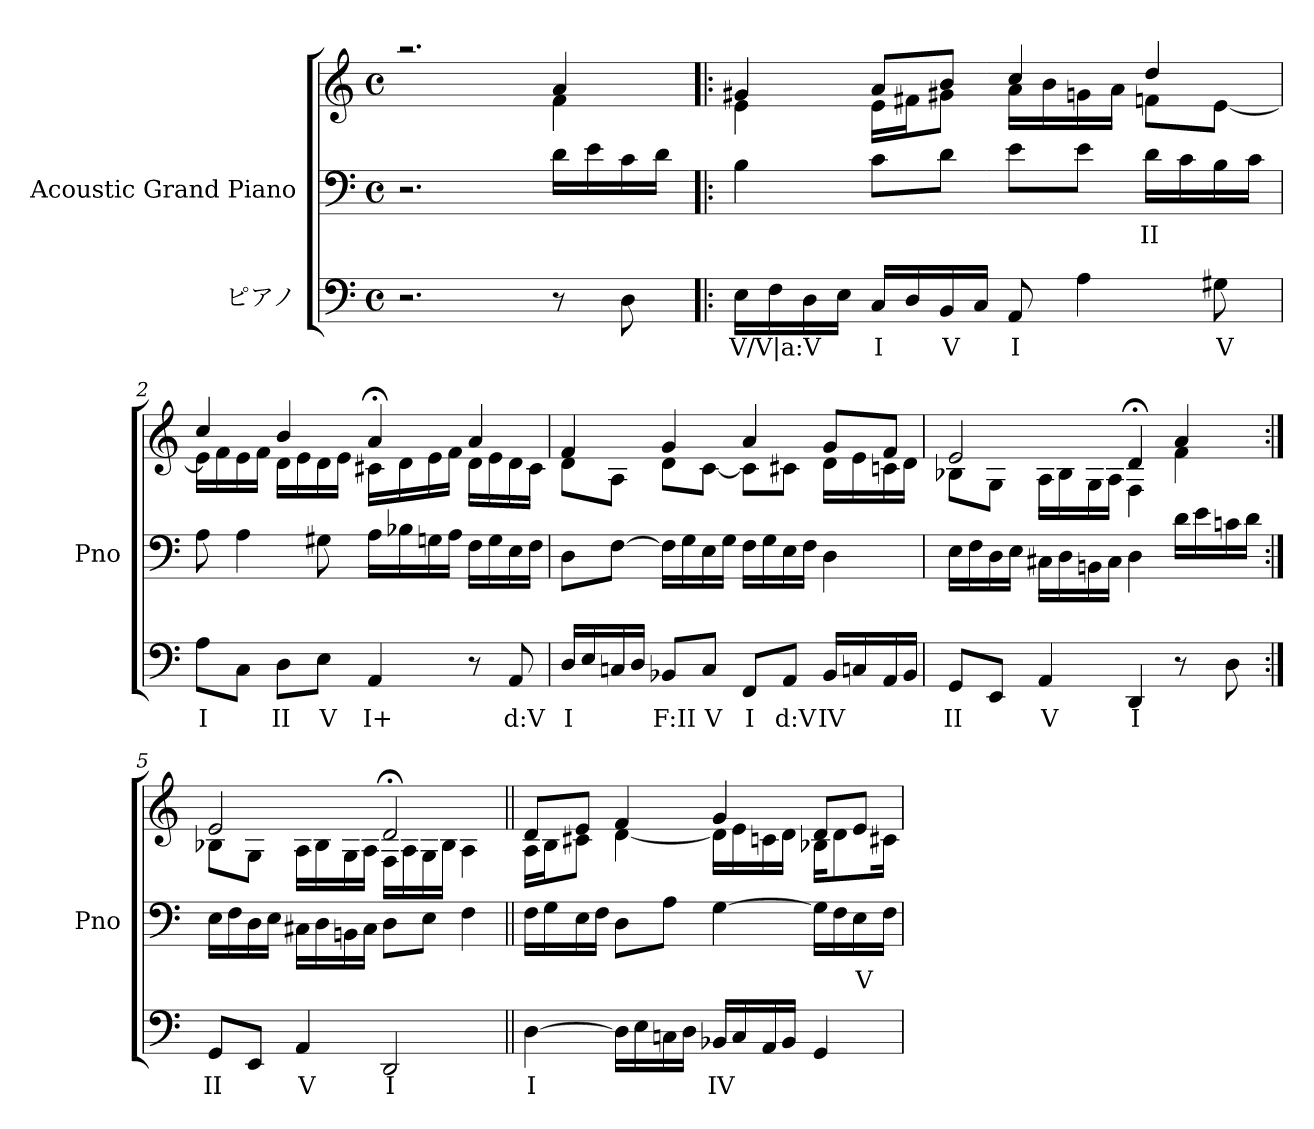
**kern	**text	**kern	**text	**kern
*part2	*part2	*part1	*part1	*part1
*staff3	*staff3	*staff2	*staff2	*staff1
*I"ピアノ	*	*I"Acoustic Grand Piano	*	*
*	*	*I'Pno	*	*
*clefF4	*	*clefF4	*	*clefG2
*k[]	*	*k[]	*	*k[]
*C:	*	*C:	*	*C:
*M4/4	*	*M4/4	*	*M4/4
*met(c)	*	*met(c)	*	*met(c)
*MM120	*	*MM120	*	*MM120
=	=	=	=	=
*	*	*	*	*^
2.r	.	2.r	.	2.raa	2.ryy
!	!LO:LY:b	!	!	!	!
8r	d:I	16d\LL	.	4a/	4f\
.	.	16e\	.	.	.
8D\	.	16c\	.	.	.
.	.	16d\JJ	.	.	.
=1!|:	=1!|:	=1!|:	=1!|:	=1!|:	=1!|:
!	!LO:LY:b	!	!	!	!
16E\LL	V/V|a:V	4B\	.	4g#X/	4e\
16F\	.	.	.	.	.
16D\	.	.	.	.	.
16E\JJ	.	.	.	.	.
!	!LO:LY:b	!	!	!	!
16C/LL	I	8c\L	.	8a/L	16e\LL
16D/	.	.	.	.	16f#X\J
!	!LO:LY:b	!	!	!	!
16BB/	V	8d\J	.	8b/J	8g#X\J
16C/JJ	.	.	.	.	.
!	!LO:LY:b	!	!	!	!
8AA/	I	8e\L	.	4cc/	16a\LL
.	.	.	.	.	16b\
4A\	.	8e\J	.	.	16gn\
.	.	.	.	.	16a\JJ
!	!	!	!LO:LY:b	!	!
.	.	16d\LL	II	4dd/	8fn\L
.	.	16c\	.	.	.
!	!LO:LY:b	!	!	!	!
8G#X\	V	16B\	.	.	[<8e\J
.	.	16c\JJ	.	.	.
=2	=2	=2	=2	=2	=2
!	!LO:LY:b	!	!	!	!
8A\L	I	8A\	.	4cc/	16e\LL]
.	.	.	.	.	16f\
8C\J	.	4A\	.	.	16e\
.	.	.	.	.	16f\JJ
!	!LO:LY:b	!	!	!	!
8D\L	II	.	.	4b/	16d\LL
.	.	.	.	.	16e\
!	!LO:LY:b	!	!	!	!
8E\J	V	8G#X\	.	.	16d\
.	.	.	.	.	16e\JJ
!	!LO:LY:b	!	!	!	!
4AA/	I+	16A\LL	.	4a;</	16c#X\LL
.	.	16B-X\	.	.	16d\
.	.	16Gn\	.	.	16e\
.	.	16A\JJ	.	.	16f\JJ
!	!LO:LY:b	!	!	!	!
8r	(IV|d:I)	16F\LL	.	4a/	16d\LL
.	.	16G\	.	.	16e\
!	!LO:LY:b	!	!	!	!
8AA/	d:V	16E\	.	.	16d\
.	.	16F\JJ	.	.	16c#\JJ
!!LO:LB:g=z	!!
=3	=3	=3	=3	=3	=3
!	!LO:LY:b	!	!	!	!
16D/LL	I	8D\L	.	4f/	8d\L
16E/	.	.	.	.	.
16Cn/	.	[8F\J	.	.	8A\J
16D/JJ	.	.	.	.	.
!	!LO:LY:b	!	!	!	!
8BB-X/L	F:II	16F\LL]	.	4g/	8d\L
.	.	16G\	.	.	.
!	!LO:LY:b	!	!	!	!
8C/J	V	16E\	.	.	[<8c\J
.	.	16G\JJ	.	.	.
!	!LO:LY:b	!	!	!	!
8FF/L	I	16F\LL	.	4a/	8c\L]
.	.	16G\	.	.	.
!	!LO:LY:b	!	!	!	!
8AA/J	d:V	16E\	.	.	8c#X\J
.	.	16F\JJ	.	.	.
!	!LO:LY:b	!	!	!	!
16BB-/LL	IV	4D\	.	8g/L	16d\LL
16Cn/	.	.	.	.	16e\
16AA/	.	.	.	8f/J	16cn\
16BB-/JJ	.	.	.	.	16d\JJ
=4	=4	=4	=4	=4	=4
!	!LO:LY:b	!	!	!	!
8GG/L	II	16E\LL	.	2e/	8B-X\L
.	.	16F\	.	.	.
8EE/J	.	16D\	.	.	8G\J
.	.	16E\JJ	.	.	.
!	!LO:LY:b	!	!	!	!
4AA/	V	16C#X\LL	.	.	16A\LL
.	.	16D\	.	.	16B-\
.	.	16BBn\	.	.	16G\
.	.	16C#\JJ	.	.	16A\JJ
!	!LO:LY:b	!	!	!	!
4DD/	I	4D\	.	4d;</	4F\
8r	.	16d\LL	.	4a/	4f\
.	.	16e\	.	.	.
8D\	.	16cn\	.	.	.
.	.	16d\JJ	.	.	.
=5:|!	=5:|!	=5:|!	=5:|!	=5:|!	=5:|!
!	!LO:LY:b	!	!	!	!
8GG/L	II	16E\LL	.	2e/	8B-X\L
.	.	16F\	.	.	.
8EE/J	.	16D\	.	.	8G\J
.	.	16E\JJ	.	.	.
!	!LO:LY:b	!	!	!	!
4AA/	V	16C#X\LL	.	.	16A\LL
.	.	16D\	.	.	16B-\
.	.	16BBn\	.	.	16G\
.	.	16C#\JJ	.	.	16A\JJ
!	!LO:LY:b	!	!	!	!
2DD/	I	8D\L	.	2d;</	16F\LL
.	.	.	.	.	16A\
.	.	8E\J	.	.	16G\
.	.	.	.	.	16B-\JJ
.	.	4F\	.	.	4A\
!!LO:PB:g=z	!!
=6||	=6||	=6||	=6||	=6||	=6||
!	!LO:LY:b	!	!	!	!
[4D\	I	16F\LL	.	8d/L	16A\LL
.	.	16G\	.	.	16B\J
.	.	16E\	.	8e/J	8c#X\J
.	.	16F\JJ	.	.	.
16D\LL]	.	8D\L	.	4f/	[<4d\
16E\	.	.	.	.	.
16Cn\	.	8A\J	.	.	.
16D\JJ	.	.	.	.	.
!	!LO:LY:b	!	!	!	!
16BB-X/LL	IV	[4G\	.	4g/	16d\LL]
16C/	.	.	.	.	16e\
16AA/	.	.	.	.	16cn\
16BB-/JJ	.	.	.	.	16d\JJ
4GG/	.	16G\LL]	.	8d/L	16B-X\KL
.	.	16F\	.	.	8d\
!	!	!	!LO:LY:b	!	!
.	.	16E\	V	8e/J	.
.	.	16F\JJ	.	.	16c#X\Jk
*	*	*	*	*v	*v
=	=	=	=	=
*-	*-	*-	*-	*-
